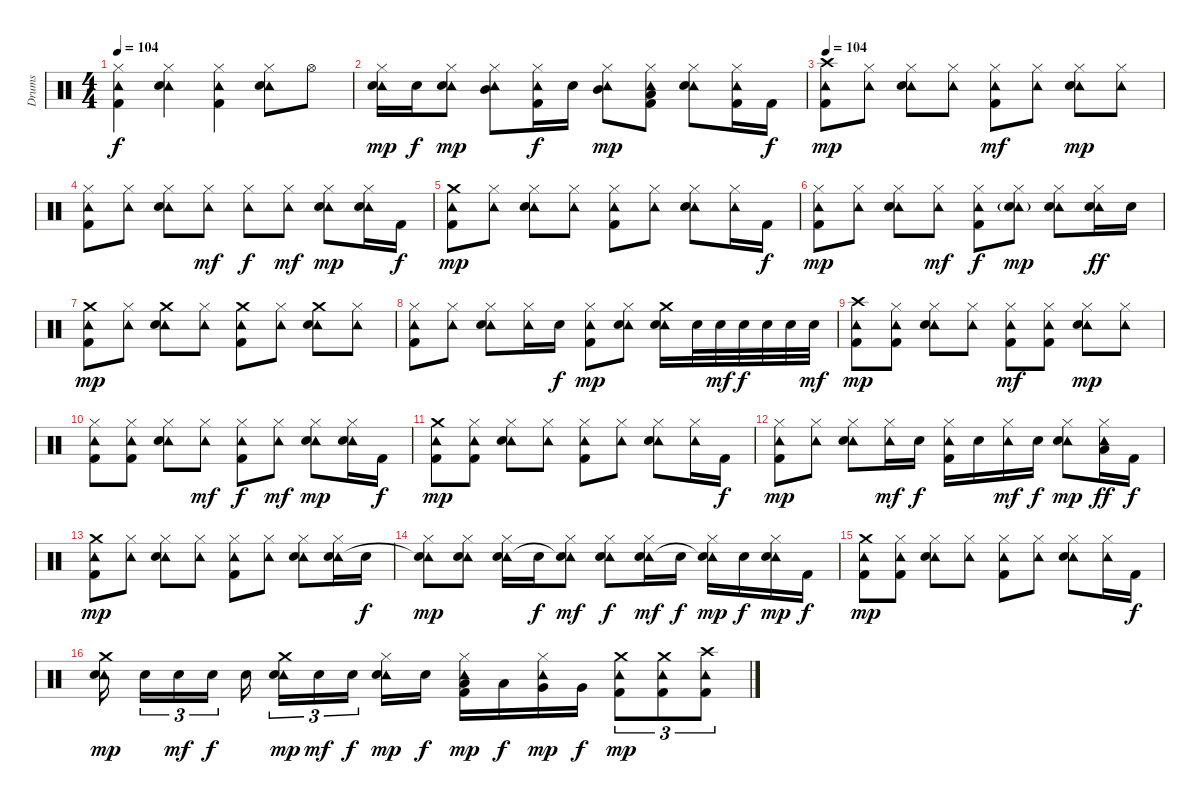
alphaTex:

\track ("Drums" "Drums") {instrument percussion}
\staff {score}
\articulation defaults
\ts (4 4)
\tempo 104
\clef neutral
\ks c
("Hi-Hat (closed)" "Tambourine (hit)" "Kick (hit) 2").4{dy f} ("Hi-Hat (closed)" "Tambourine (hit)" "Electric Snare (hit)").4 ("Hi-Hat (closed)" "Tambourine (hit)" "Kick (hit) 2").4 ("Hi-Hat (closed)" "Tambourine (hit)" "Electric Snare (hit)").8 "Hi-Hat (open)".8 |
("Hi-Hat (closed)" "Tambourine (hit)" "Electric Snare (hit)").16{dy mp} "Electric Snare (hit)".16{dy f} ("Hi-Hat (closed)" "Tambourine (hit)" "Electric Snare (hit)").8{dy mp} ("Hi-Hat (closed)" "Tambourine (hit)" "Mid Tom (hit)").8 ("Hi-Hat (closed)" "Tambourine (hit)" "Kick (hit) 2").16{dy f} "Electric Snare (hit)".16 ("Hi-Hat (closed)" "Tambourine (hit)" "Mid Tom (hit)").8{dy mp} ("Hi-Hat (closed)" "Tambourine (hit)" "Low Tom (hit)" "Kick (hit) 2").8 ("Hi-Hat (closed)" "Tambourine (hit)" "Electric Snare (hit)").8 ("Hi-Hat (closed)" "Tambourine (hit)" "Kick (hit) 2").16 "Kick (hit) 2".16{dy f} |
\tempo 104
("Crash high (hit)" "Tambourine (hit)" "Kick (hit) 2").8{dy mp} ("Hi-Hat (closed)" "Tambourine (hit)").8 ("Hi-Hat (closed)" "Tambourine (hit)" "Electric Snare (hit)").8 ("Hi-Hat (closed)" "Tambourine (hit)").8 ("Hi-Hat (closed)" "Tambourine (hit)" "Kick (hit) 2").8{dy mf} ("Hi-Hat (closed)" "Tambourine (hit)").8 ("Hi-Hat (closed)" "Tambourine (hit)" "Electric Snare (hit)").8{dy mp} ("Hi-Hat (closed)" "Tambourine (hit)").8 |
("Hi-Hat (closed)" "Tambourine (hit)" "Kick (hit) 2").8 ("Hi-Hat (closed)" "Tambourine (hit)").8 ("Hi-Hat (closed)" "Tambourine (hit)" "Electric Snare (hit)").8 ("Hi-Hat (closed)" "Tambourine (hit)").8{dy mf} ("Hi-Hat (closed)" "Tambourine (hit)").8{dy f} ("Hi-Hat (closed)" "Tambourine (hit)").8{dy mf} ("Hi-Hat (closed)" "Tambourine (hit)" "Electric Snare (hit)").8{dy mp} ("Hi-Hat (closed)" "Tambourine (hit)" "Electric Snare (hit)").16 "Kick (hit) 2".16{dy f} |
("Crash medium (hit)" "Tambourine (hit)" "Kick (hit) 2").8{dy mp} ("Hi-Hat (closed)" "Tambourine (hit)").8 ("Hi-Hat (closed)" "Tambourine (hit)" "Electric Snare (hit)").8 ("Hi-Hat (closed)" "Tambourine (hit)").8 ("Hi-Hat (closed)" "Tambourine (hit)" "Kick (hit) 2").8 ("Hi-Hat (closed)" "Tambourine (hit)").8 ("Hi-Hat (closed)" "Tambourine (hit)" "Electric Snare (hit)").8 ("Hi-Hat (closed)" "Tambourine (hit)").16 "Kick (hit) 2".16{dy f} |
("Hi-Hat (closed)" "Tambourine (hit)" "Kick (hit) 2").8{dy mp} ("Hi-Hat (closed)" "Tambourine (hit)").8 ("Hi-Hat (closed)" "Tambourine (hit)" "Electric Snare (hit)").8 ("Hi-Hat (closed)" "Tambourine (hit)").8{dy mf} ("Hi-Hat (closed)" "Tambourine (hit)" "Kick (hit) 2").8{dy f} ("Hi-Hat (closed)" "Tambourine (hit)" "Electric Snare (hit)"{g}).8{dy mp} ("Hi-Hat (closed)" "Tambourine (hit)" "Electric Snare (hit)").8 ("Hi-Hat (closed)" "Tambourine (hit)" "Electric Snare (hit)").16{dy ff} "Electric Snare (hit)".16 |
("Crash medium (hit)" "Tambourine (hit)" "Kick (hit) 2").8{dy mp} ("Hi-Hat (closed)" "Tambourine (hit)").8 ("Crash medium (hit)" "Tambourine (hit)" "Electric Snare (hit)").8 ("Hi-Hat (closed)" "Tambourine (hit)").8 ("Crash medium (hit)" "Tambourine (hit)" "Kick (hit) 2").8 ("Hi-Hat (closed)" "Tambourine (hit)").8 ("Crash medium (hit)" "Tambourine (hit)" "Electric Snare (hit)").8 ("Hi-Hat (closed)" "Tambourine (hit)").8 |
("Hi-Hat (closed)" "Tambourine (hit)" "Kick (hit) 2").8 ("Hi-Hat (closed)" "Tambourine (hit)").8 ("Hi-Hat (closed)" "Tambourine (hit)" "Electric Snare (hit)").8 ("Hi-Hat (closed)" "Tambourine (hit)").16 "Electric Snare (hit)".16{dy f} ("Hi-Hat (closed)" "Tambourine (hit)" "Kick (hit) 2").8{dy mp} ("Hi-Hat (closed)" "Tambourine (hit)" "Electric Snare (hit)").8 ("Crash medium (hit)" "Tambourine (hit)" "Electric Snare (hit)").16 "Electric Snare (hit)".32 "Electric Snare (hit)".32{dy mf} "Electric Snare (hit)".32{dy f} "Electric Snare (hit)".32 "Electric Snare (hit)".32 "Electric Snare (hit)".32{dy mf} |
("Crash high (hit)" "Tambourine (hit)" "Kick (hit) 2").8{dy mp} ("Hi-Hat (closed)" "Tambourine (hit)" "Kick (hit) 2").8 ("Hi-Hat (closed)" "Tambourine (hit)" "Electric Snare (hit)").8 ("Hi-Hat (closed)" "Tambourine (hit)").8 ("Hi-Hat (closed)" "Tambourine (hit)" "Kick (hit) 2").8{dy mf} ("Hi-Hat (closed)" "Tambourine (hit)" "Kick (hit) 2").8 ("Hi-Hat (closed)" "Tambourine (hit)" "Electric Snare (hit)").8{dy mp} ("Hi-Hat (closed)" "Tambourine (hit)").8 |
("Hi-Hat (closed)" "Tambourine (hit)" "Kick (hit) 2").8 ("Hi-Hat (closed)" "Tambourine (hit)" "Kick (hit) 2").8 ("Hi-Hat (closed)" "Tambourine (hit)" "Electric Snare (hit)").8 ("Hi-Hat (closed)" "Tambourine (hit)").8{dy mf} ("Hi-Hat (closed)" "Tambourine (hit)" "Kick (hit) 2").8{dy f} ("Hi-Hat (closed)" "Tambourine (hit)").8{dy mf} ("Hi-Hat (closed)" "Tambourine (hit)" "Electric Snare (hit)").8{dy mp} ("Hi-Hat (closed)" "Tambourine (hit)" "Electric Snare (hit)").16 "Kick (hit) 2".16{dy f} |
("Crash medium (hit)" "Tambourine (hit)" "Kick (hit) 2").8{dy mp} ("Hi-Hat (closed)" "Tambourine (hit)" "Kick (hit) 2").8 ("Hi-Hat (closed)" "Tambourine (hit)" "Electric Snare (hit)").8 ("Hi-Hat (closed)" "Tambourine (hit)").8 ("Hi-Hat (closed)" "Tambourine (hit)" "Kick (hit) 2").8 ("Hi-Hat (closed)" "Tambourine (hit)").8 ("Hi-Hat (closed)" "Tambourine (hit)" "Electric Snare (hit)").8 ("Hi-Hat (closed)" "Tambourine (hit)").16 "Kick (hit) 2".16{dy f} |
("Hi-Hat (closed)" "Tambourine (hit)" "Kick (hit) 2").8{dy mp} ("Hi-Hat (closed)" "Tambourine (hit)").8 ("Hi-Hat (closed)" "Tambourine (hit)" "Electric Snare (hit)").8 ("Hi-Hat (closed)" "Tambourine (hit)").16{dy mf} "Electric Snare (hit)".16{dy f} ("Hi-Hat (closed)" "Tambourine (hit)" "Kick (hit) 2").16 "Electric Snare (hit)".16 ("Hi-Hat (closed)" "Tambourine (hit)").16{dy mf} "Electric Snare (hit)".16{dy f} ("Hi-Hat (closed)" "Tambourine (hit)" "Electric Snare (hit)").8{dy mp} ("Hi-Hat (closed)" "Tambourine (hit)" "Low Tom (hit)").16{dy ff} "Kick (hit) 2".16{dy f} |
("Crash medium (hit)" "Tambourine (hit)" "Kick (hit) 2").8{dy mp} ("Hi-Hat (closed)" "Tambourine (hit)").8 ("Hi-Hat (closed)" "Tambourine (hit)" "Electric Snare (hit)").8 ("Hi-Hat (closed)" "Tambourine (hit)").8 ("Hi-Hat (closed)" "Tambourine (hit)" "Kick (hit) 2").8 ("Hi-Hat (closed)" "Tambourine (hit)").8 ("Hi-Hat (closed)" "Tambourine (hit)" "Electric Snare (hit)").8 ("Hi-Hat (closed)" "Tambourine (hit)" "Electric Snare (hit)").16 "Electric Snare (hit)".16{dy f} |
("Hi-Hat (closed)" "Tambourine (hit)" "Electric Snare (hit)"{t}).8{dy mp} ("Hi-Hat (closed)" "Tambourine (hit)" "Electric Snare (hit)").8 ("Hi-Hat (closed)" "Tambourine (hit)" "Electric Snare (hit)").16 "Electric Snare (hit)".16{dy f} ("Hi-Hat (closed)" "Tambourine (hit)" "Electric Snare (hit)"{t}).8{dy mf} ("Hi-Hat (closed)" "Tambourine (hit)" "Electric Snare (hit)").8{dy f} ("Hi-Hat (closed)" "Tambourine (hit)" "Electric Snare (hit)").16{dy mf} "Electric Snare (hit)".16{dy f} ("Hi-Hat (closed)" "Tambourine (hit)" "Electric Snare (hit)"{t}).16{dy mp} "Electric Snare (hit)".16{dy f} ("Hi-Hat (closed)" "Tambourine (hit)" "Electric Snare (hit)").16{dy mp} "Kick (hit) 2".16{dy f} |
("Crash medium (hit)" "Tambourine (hit)" "Kick (hit) 2").8{dy mp} ("Hi-Hat (closed)" "Tambourine (hit)" "Kick (hit) 2").8 ("Hi-Hat (closed)" "Tambourine (hit)" "Electric Snare (hit)").8 ("Hi-Hat (closed)" "Tambourine (hit)").8 ("Hi-Hat (closed)" "Tambourine (hit)" "Kick (hit) 2").8 ("Hi-Hat (closed)" "Tambourine (hit)").8 ("Hi-Hat (closed)" "Tambourine (hit)" "Electric Snare (hit)").8 ("Hi-Hat (closed)" "Tambourine (hit)").16 "Kick (hit) 2".16{dy f} |
("Crash medium (hit)" "Tambourine (hit)" "Electric Snare (hit)").16{dy mp beam splitsecondary} "Electric Snare (hit)".16{tu (3 2)} "Electric Snare (hit)".16{tu (3 2) dy mf} "Electric Snare (hit)".16{tu (3 2) dy f beam splitsecondary} "Electric Snare (hit)".16 ("Crash medium (hit)" "Tambourine (hit)" "Electric Snare (hit)").16{tu (3 2) dy mp} "Electric Snare (hit)".16{tu (3 2) dy mf} "Electric Snare (hit)".16{tu (3 2) dy f beam splitsecondary} ("Hi-Hat (closed)" "Tambourine (hit)" "Electric Snare (hit)").16{dy mp} "Electric Snare (hit)".16{dy f} ("Hi-Hat (closed)" "Tambourine (hit)" "Low Tom (hit)" "Kick (hit) 2").16{dy mp} "Low Tom (hit)".16{dy f} ("Hi-Hat (closed)" "Tambourine (hit)" "Very Low Tom (hit)").16{dy mp} "Very Low Tom (hit)".16{dy f} ("Crash medium (hit)" "Tambourine (hit)" "Kick (hit) 2").8{tu (3 2) dy mp} ("Crash medium (hit)" "Tambourine (hit)" "Kick (hit) 2").8{tu (3 2)} ("Crash high (hit)" "Tambourine (hit)" "Kick (hit) 2").8{tu (3 2)}
